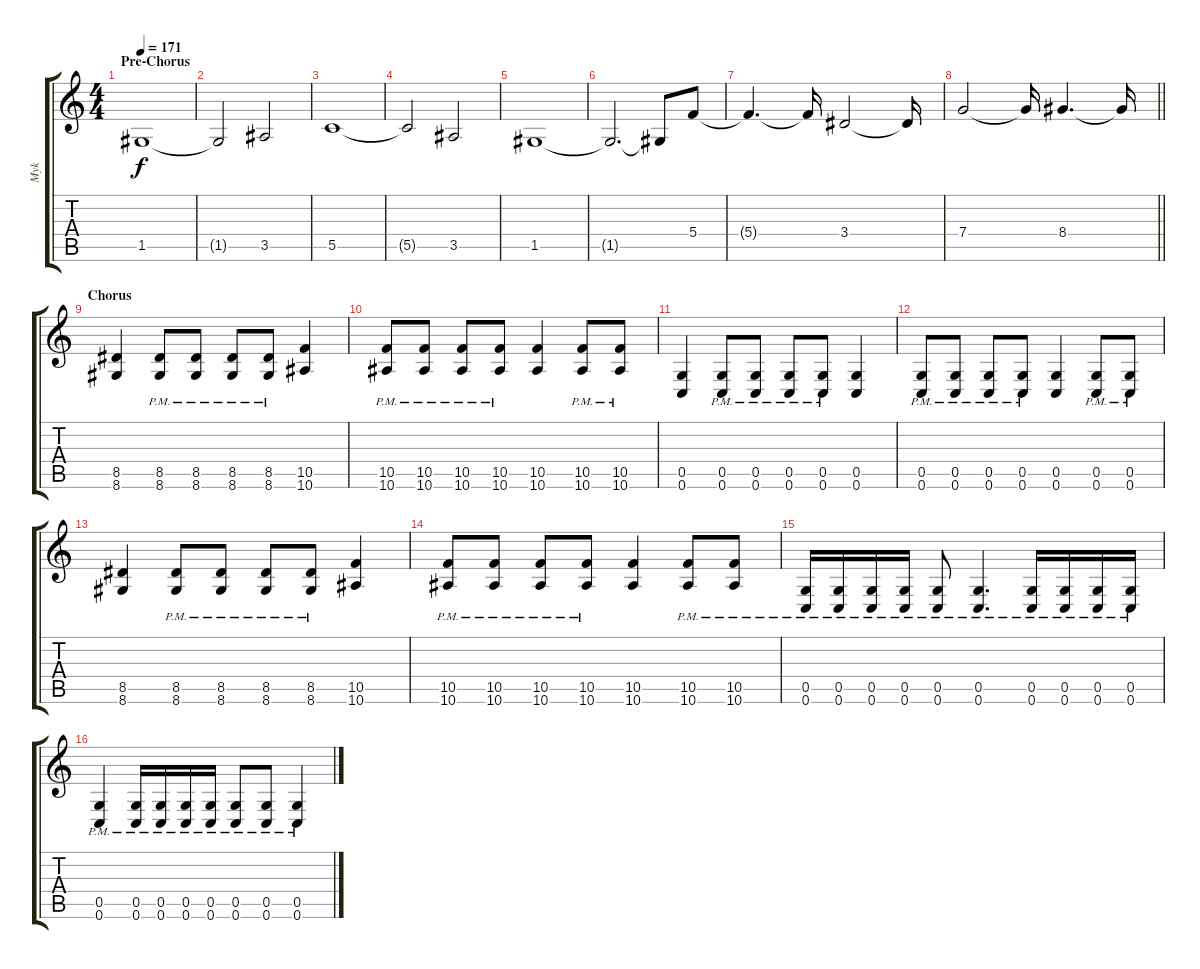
\track ("Myk" "Myk") {instrument distortionguitar}
\staff {score tabs}
\tuning (D4 A3 F3 C3 G2 C2) {hide}
\ts (4 4)
\section ("" "Pre-Chorus")
\tempo 171
\clef g2
\ks c
1.5{t}.1{dy f} |
1.5{t}.2 3.5.2 |
5.5.1 |
5.5{t}.2 3.5.2 |
1.5.1 |
1.5{t}.2{d} 1.5{t}.8 5.4.8 |
5.4{t}.4{d} 5.4{t}.16 3.4.2 3.4{t}.16 |
\barLineRight lightlight
7.4.2 7.4{t}.16 8.4.4{d} 8.4{t}.16 |
\section ("" "Chorus")
(8.5 8.6).4 (8.5{pm} 8.6{pm}).8 (8.5{pm} 8.6{pm}).8 (8.5{pm} 8.6{pm}).8 (8.5{pm} 8.6{pm}).8 (10.5 10.6).4 |
(10.5{pm} 10.6{pm}).8 (10.5{pm} 10.6{pm}).8 (10.5{pm} 10.6{pm}).8 (10.5{pm} 10.6{pm}).8 (10.5 10.6).4 (10.5{pm} 10.6{pm}).8 (10.5{pm} 10.6{pm}).8 |
(0.5 0.6).4 (0.5{pm} 0.6{pm}).8 (0.5{pm} 0.6{pm}).8 (0.5{pm} 0.6{pm}).8 (0.5{pm} 0.6{pm}).8 (0.5 0.6).4 |
(0.5{pm} 0.6{pm}).8 (0.5{pm} 0.6{pm}).8 (0.5{pm} 0.6{pm}).8 (0.5{pm} 0.6{pm}).8 (0.5 0.6).4 (0.5{pm} 0.6{pm}).8 (0.5{pm} 0.6{pm}).8 |
(8.5 8.6).4 (8.5{pm} 8.6{pm}).8 (8.5{pm} 8.6{pm}).8 (8.5{pm} 8.6{pm}).8 (8.5{pm} 8.6{pm}).8 (10.5 10.6).4 |
(10.5{pm} 10.6{pm}).8 (10.5{pm} 10.6{pm}).8 (10.5{pm} 10.6{pm}).8 (10.5{pm} 10.6{pm}).8 (10.5 10.6).4 (10.5{pm} 10.6{pm}).8 (10.5{pm} 10.6{pm}).8 |
(0.5{pm} 0.6{pm}).16 (0.5{pm} 0.6{pm}).16 (0.5{pm} 0.6{pm}).16 (0.5{pm} 0.6{pm}).16 (0.5{pm} 0.6{pm}).8 (0.5{pm} 0.6{pm}).4{d} (0.5{pm} 0.6{pm}).16 (0.5{pm} 0.6{pm}).16 (0.5{pm} 0.6{pm}).16 (0.5{pm} 0.6{pm}).16 |
(0.5{pm} 0.6{pm}).4 (0.5{pm} 0.6{pm}).16 (0.5{pm} 0.6{pm}).16 (0.5{pm} 0.6{pm}).16 (0.5{pm} 0.6{pm}).16 (0.5{pm} 0.6{pm}).8 (0.5{pm} 0.6{pm}).8 (0.5{pm} 0.6{pm}).4
